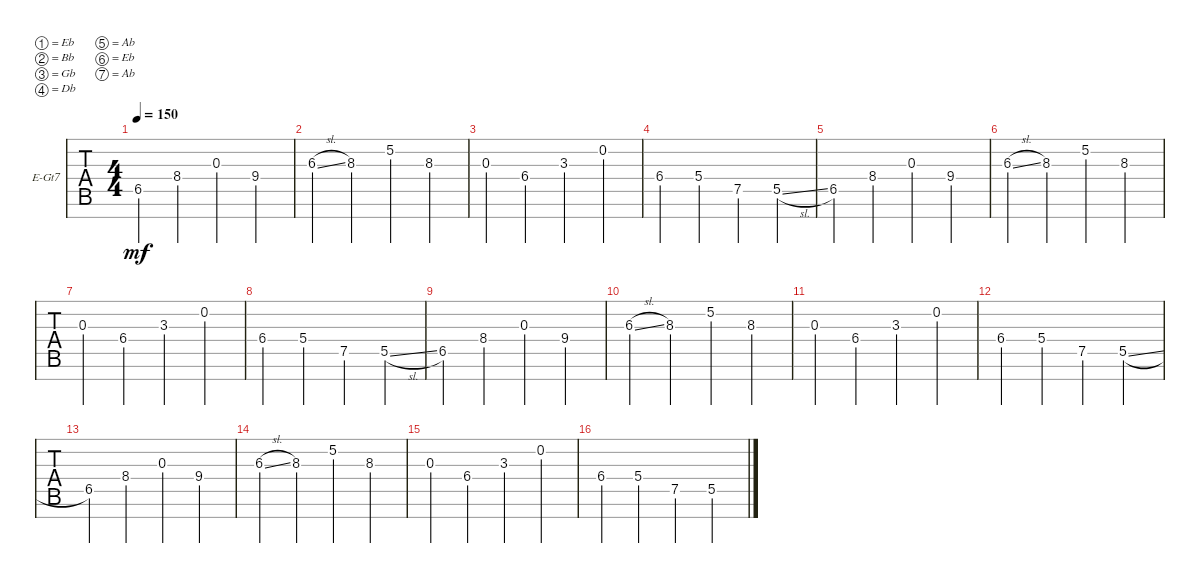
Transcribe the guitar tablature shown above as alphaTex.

\defaultSystemsLayout 4
\bracketExtendMode groupsimilarinstruments
\firstSystemTrackNameOrientation horizontal
\otherSystemsTrackNameOrientation horizontal
\track ("Clean Guitar" "E-Gt7") {instrument distortionguitar}
\staff {tabs}
\tuning (Eb4 Bb3 Gb3 Db3 Ab2 Eb2 Ab1)
\ts (4 4)
\tempo 150
\clef g2
\ks c
6.5.4{dy mf} 8.4.4 0.3.4 9.4.4 |
6.3{sl}.4 8.3.4 5.2.4 8.3.4 |
0.3.4 6.4.4 3.3.4 0.2.4 |
6.4.4 5.4.4 7.5.4 5.5{sl}.4 |
6.5.4 8.4.4 0.3.4 9.4.4 |
6.3{sl}.4 8.3.4 5.2.4 8.3.4 |
0.3.4 6.4.4 3.3.4 0.2.4 |
6.4.4 5.4.4 7.5.4 5.5{sl}.4 |
6.5.4 8.4.4 0.3.4 9.4.4 |
6.3{sl}.4 8.3.4 5.2.4 8.3.4 |
0.3.4 6.4.4 3.3.4 0.2.4 |
6.4.4 5.4.4 7.5.4 5.5{sl}.4 |
6.5.4 8.4.4 0.3.4 9.4.4 |
6.3{sl}.4 8.3.4 5.2.4 8.3.4 |
0.3.4 6.4.4 3.3.4 0.2.4 |
6.4.4 5.4.4 7.5.4 5.5{sl}.4
